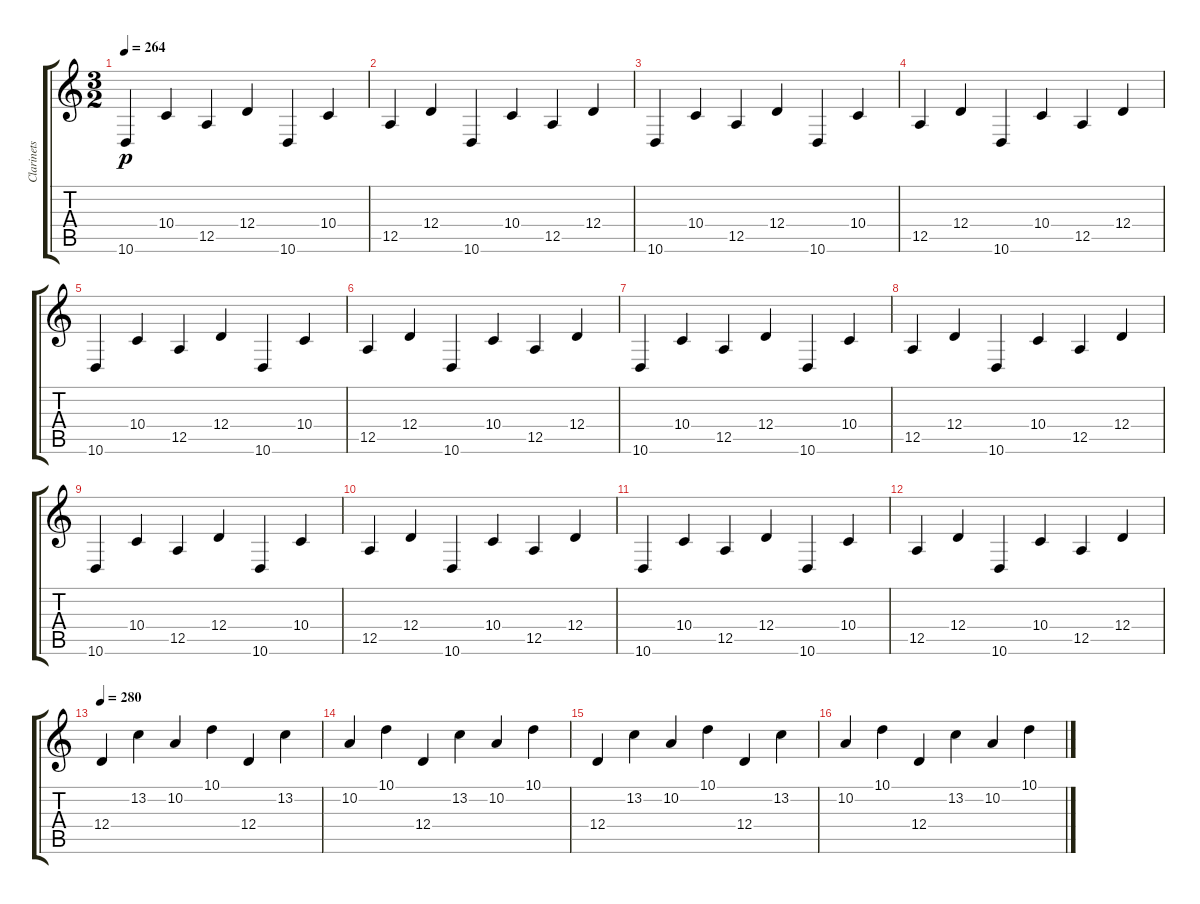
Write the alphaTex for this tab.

\track ("Clarinets" "Clarinets") {instrument clarinet}
\staff {score tabs}
\tuning (E4 B3 G3 D3 A2 E2) {hide}
\ts (3 2)
\tempo 264
\clef g2
\ks c
10.6.4{dy p} 10.4.4 12.5.4 12.4.4 10.6.4 10.4.4 |
12.5.4 12.4.4 10.6.4 10.4.4 12.5.4 12.4.4 |
10.6.4 10.4.4 12.5.4 12.4.4 10.6.4 10.4.4 |
12.5.4 12.4.4 10.6.4 10.4.4 12.5.4 12.4.4 |
10.6.4 10.4.4 12.5.4 12.4.4 10.6.4 10.4.4 |
12.5.4 12.4.4 10.6.4 10.4.4 12.5.4 12.4.4 |
10.6.4 10.4.4 12.5.4 12.4.4 10.6.4 10.4.4 |
12.5.4 12.4.4 10.6.4 10.4.4 12.5.4 12.4.4 |
10.6.4 10.4.4 12.5.4 12.4.4 10.6.4 10.4.4 |
12.5.4 12.4.4 10.6.4 10.4.4 12.5.4 12.4.4 |
10.6.4 10.4.4 12.5.4 12.4.4 10.6.4 10.4.4 |
12.5.4 12.4.4 10.6.4 10.4.4 12.5.4 12.4.4 |
\tempo 280
12.4.4 13.2.4 10.2.4 10.1.4 12.4.4 13.2.4 |
10.2.4 10.1.4 12.4.4 13.2.4 10.2.4 10.1.4 |
12.4.4 13.2.4 10.2.4 10.1.4 12.4.4 13.2.4 |
10.2.4 10.1.4 12.4.4 13.2.4 10.2.4 10.1.4
